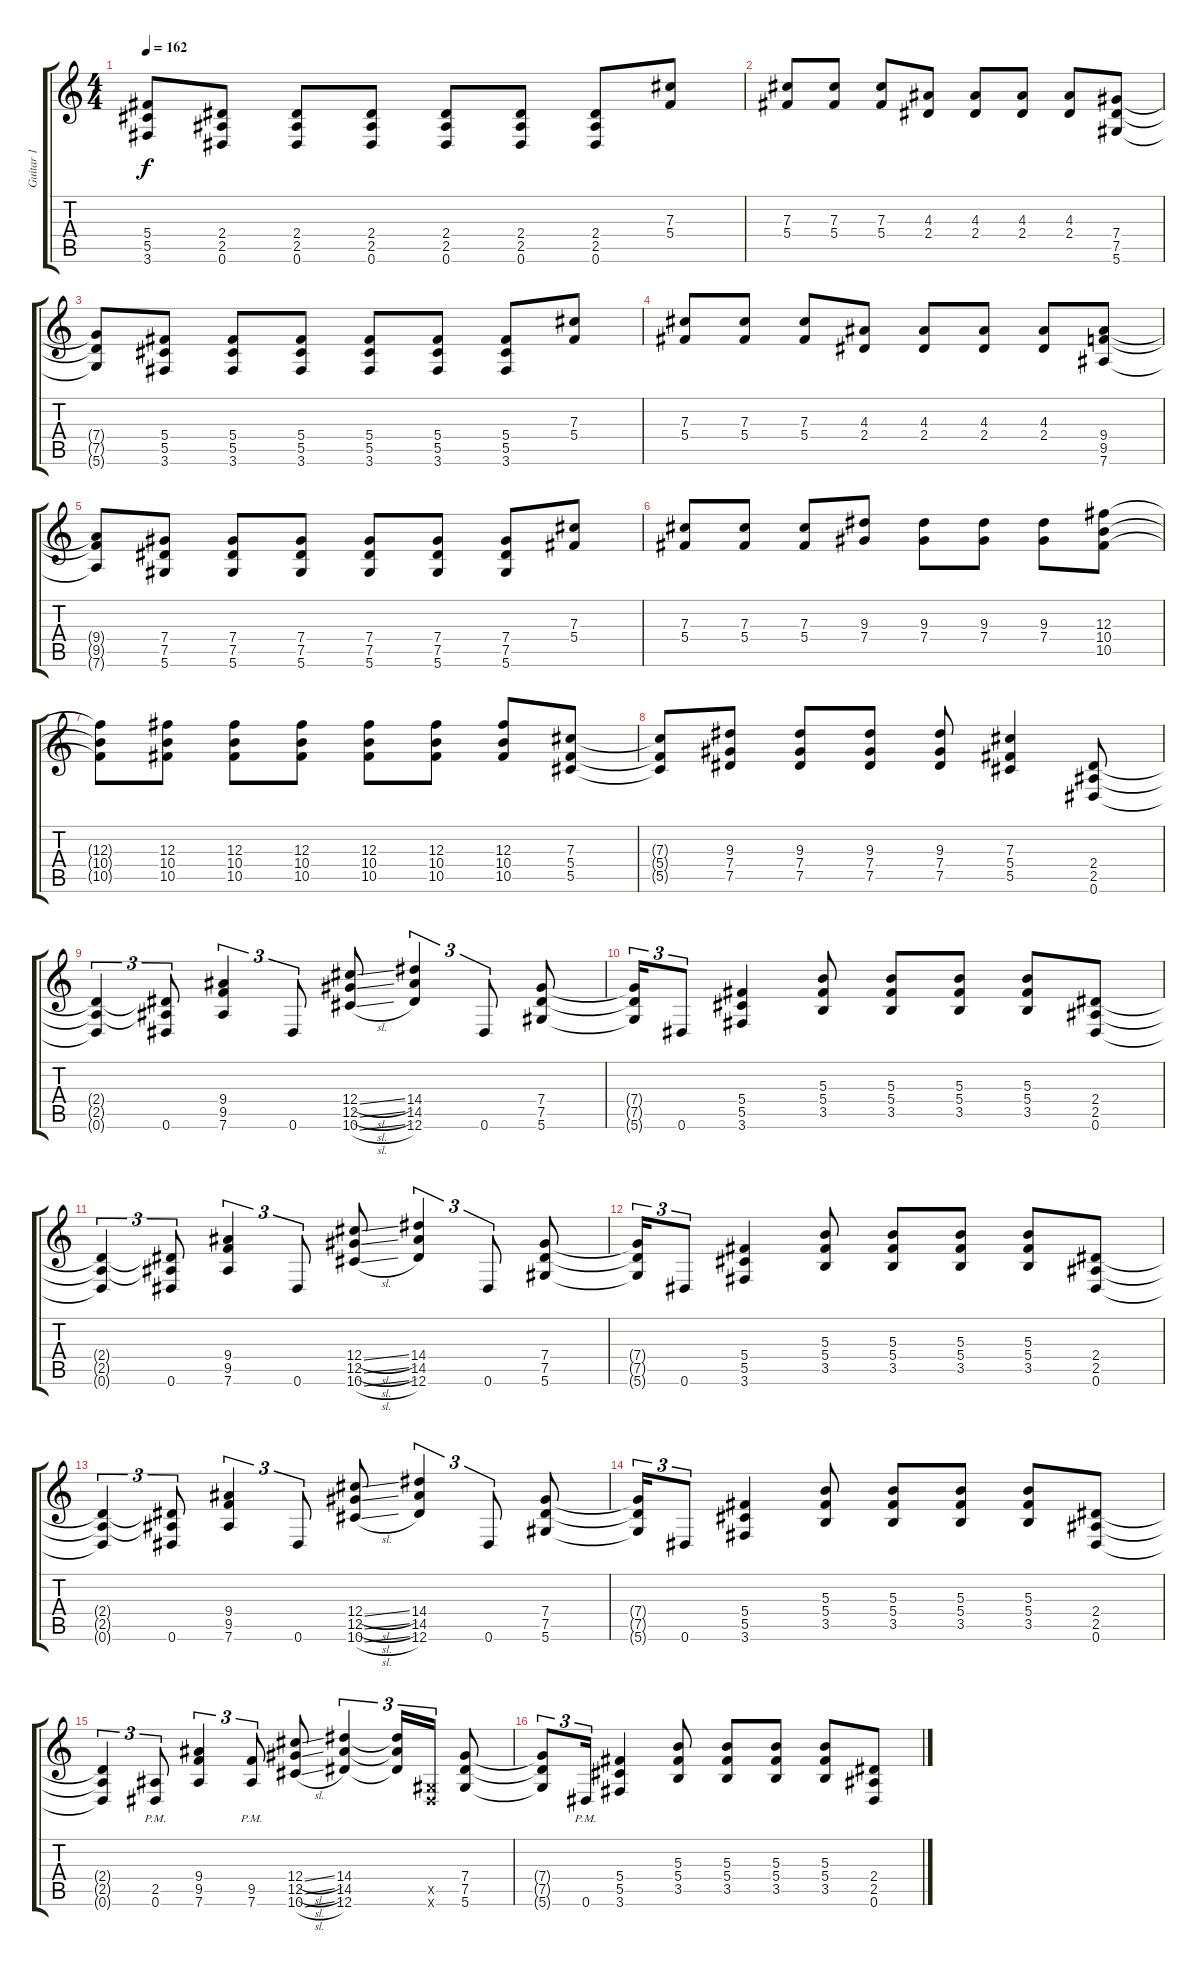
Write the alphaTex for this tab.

\track ("Guitar 1" "Guitar 1") {instrument overdrivenguitar}
\staff {score tabs}
\tuning (Eb4 Bb3 Gb3 Db3 Ab2 Eb2) {hide}
\ts (4 4)
\tempo 162
\clef g2
\ks c
(5.4{t} 5.5{t} 3.6{t}).8{dy f} (2.4 2.5 0.6).8 (2.4 2.5 0.6).8 (2.4 2.5 0.6).8 (2.4 2.5 0.6).8 (2.4 2.5 0.6).8 (2.4 2.5 0.6).8 (7.3 5.4).8 |
(7.3 5.4).8 (7.3 5.4).8 (7.3 5.4).8 (4.3 2.4).8 (4.3 2.4).8 (4.3 2.4).8 (4.3 2.4).8 (7.4 7.5 5.6).8 |
(7.4{t} 7.5{t} 5.6{t}).8 (5.4 5.5 3.6).8 (5.4 5.5 3.6).8 (5.4 5.5 3.6).8 (5.4 5.5 3.6).8 (5.4 5.5 3.6).8 (5.4 5.5 3.6).8 (7.3 5.4).8 |
(7.3 5.4).8 (7.3 5.4).8 (7.3 5.4).8 (4.3 2.4).8 (4.3 2.4).8 (4.3 2.4).8 (4.3 2.4).8 (9.4 9.5 7.6).8 |
(9.4{t} 9.5{t} 7.6{t}).8 (7.4 7.5 5.6).8 (7.4 7.5 5.6).8 (7.4 7.5 5.6).8 (7.4 7.5 5.6).8 (7.4 7.5 5.6).8 (7.4 7.5 5.6).8 (7.3 5.4).8 |
(7.3 5.4).8 (7.3 5.4).8 (7.3 5.4).8 (9.3 7.4).8 (9.3 7.4).8 (9.3 7.4).8 (9.3 7.4).8 (12.3 10.4 10.5).8 |
(12.3{t} 10.4{t} 10.5{t}).8 (12.3 10.4 10.5).8 (12.3 10.4 10.5).8 (12.3 10.4 10.5).8 (12.3 10.4 10.5).8 (12.3 10.4 10.5).8 (12.3 10.4 10.5).8 (7.3 5.4 5.5).8 |
(7.3{t} 5.4{t} 5.5{t}).8 (9.3 7.4 7.5).8 (9.3 7.4 7.5).8 (9.3 7.4 7.5).8 (9.3 7.4 7.5).8 (7.3 5.4 5.5).4 (2.4 2.5 0.6).8 |
(2.4{t} 2.5{t} 0.6{t}).4{tu (3 2)} (2.4{t} 2.5{t} 0.6).8{tu (3 2)} (9.4 9.5 7.6).4{tu (3 2)} 0.6.8{tu (3 2)} (12.4{sl} 12.5{sl} 10.6{sl}).8 (14.4 14.5 12.6).4{tu (3 2)} 0.6.8{tu (3 2)} (7.4 7.5 5.6).8 |
(7.4{t} 7.5{t} 5.6{t}).16{tu (3 2)} 0.6.8{tu (3 2)} (5.4 5.5 3.6).4 (5.3 5.4 3.5).8 (5.3 5.4 3.5).8 (5.3 5.4 3.5).8 (5.3 5.4 3.5).8 (2.4 2.5 0.6).8 |
(2.4{t} 2.5{t} 0.6{t}).4{tu (3 2)} (2.4{t} 2.5{t} 0.6).8{tu (3 2)} (9.4 9.5 7.6).4{tu (3 2)} 0.6.8{tu (3 2)} (12.4{sl} 12.5{sl} 10.6{sl}).8 (14.4 14.5 12.6).4{tu (3 2)} 0.6.8{tu (3 2)} (7.4 7.5 5.6).8 |
(7.4{t} 7.5{t} 5.6{t}).16{tu (3 2)} 0.6.8{tu (3 2)} (5.4 5.5 3.6).4 (5.3 5.4 3.5).8 (5.3 5.4 3.5).8 (5.3 5.4 3.5).8 (5.3 5.4 3.5).8 (2.4 2.5 0.6).8 |
(2.4{t} 2.5{t} 0.6{t}).4{tu (3 2)} (2.4{t} 2.5{t} 0.6).8{tu (3 2)} (9.4 9.5 7.6).4{tu (3 2)} 0.6.8{tu (3 2)} (12.4{sl} 12.5{sl} 10.6{sl}).8 (14.4 14.5 12.6).4{tu (3 2)} 0.6.8{tu (3 2)} (7.4 7.5 5.6).8 |
(7.4{t} 7.5{t} 5.6{t}).16{tu (3 2)} 0.6.8{tu (3 2)} (5.4 5.5 3.6).4 (5.3 5.4 3.5).8 (5.3 5.4 3.5).8 (5.3 5.4 3.5).8 (5.3 5.4 3.5).8 (2.4 2.5 0.6).8 |
(2.4{t} 2.5{t} 0.6{t}).4{tu (3 2)} (2.5{pm} 0.6{pm}).8{tu (3 2)} (9.4 9.5 7.6).4{tu (3 2)} (9.5{pm} 7.6{pm}).8{tu (3 2)} (12.4{sl} 12.5{sl} 10.6{sl}).8 (14.4 14.5 12.6).4{tu (3 2)} (14.4{t} 14.5{t} 12.6{t}).16{tu (3 2)} (0.5{x} 0.6{x}).16{tu (3 2)} (7.4 7.5 5.6).8 |
(7.4{t} 7.5{t} 5.6{t}).8{tu (3 2)} 0.6{pm}.16{tu (3 2)} (5.4 5.5 3.6).4 (5.3 5.4 3.5).8 (5.3 5.4 3.5).8 (5.3 5.4 3.5).8 (5.3 5.4 3.5).8 (2.4 2.5 0.6).8
